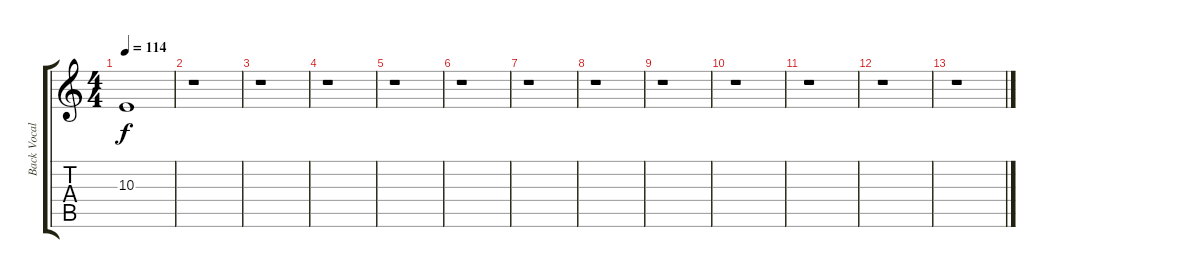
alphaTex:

\track ("Back Vocal" "Back Vocal") {instrument viola}
\staff {score tabs}
\tuning (Eb4 Bb3 Gb3 Db3 Ab2 Eb2) {hide}
\ts (4 4)
\tempo 114
\clef g2
\ks c
10.3{t}.1{dy f} |
r.1 |
r.1 |
r.1 |
r.1 |
r.1 |
r.1 |
r.1 |
r.1 |
r.1 |
r.1 |
r.1 |
r.1
